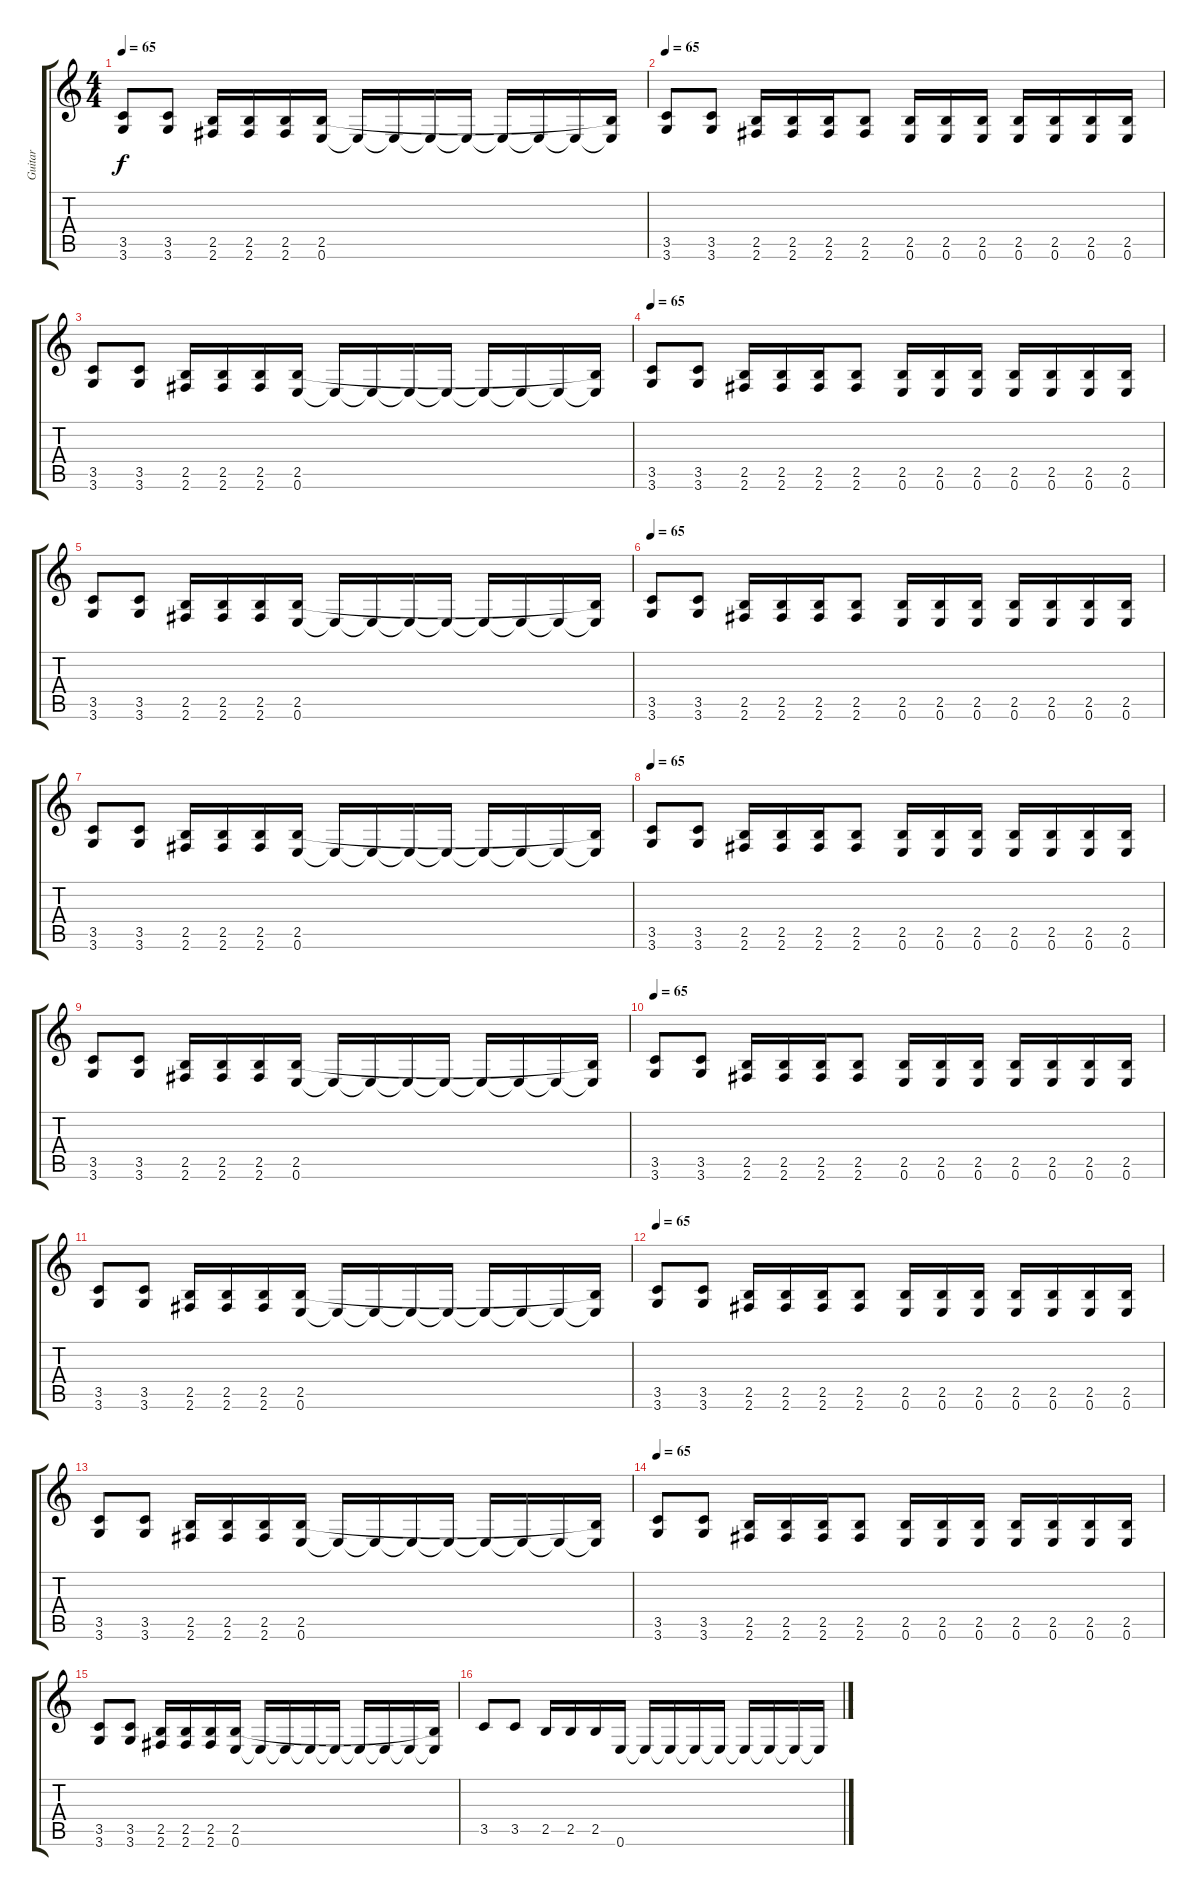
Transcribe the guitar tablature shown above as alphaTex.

\track ("Guitar" "Guitar") {instrument overdrivenguitar}
\staff {score tabs}
\tuning (E4 B3 G3 D3 A2 E2) {hide}
\ts (4 4)
\tempo 65
\clef g2
\ks c
(3.5 3.6).8{dy f} (3.5 3.6).8 (2.5 2.6).16 (2.5 2.6).16 (2.5 2.6).16 (2.5 0.6).16 0.6{t}.16 0.6{t}.16 0.6{t}.16 0.6{t}.16 0.6{t}.16 0.6{t}.16 0.6{t}.16 (2.5{t} 0.6{t}).16 |
\tempo 65
(3.5 3.6).8 (3.5 3.6).8 (2.5 2.6).16 (2.5 2.6).16 (2.5 2.6).16 (2.5 2.6).8 (2.5 0.6).16 (2.5 0.6).16 (2.5 0.6).16 (2.5 0.6).16 (2.5 0.6).16 (2.5 0.6).16 (2.5 0.6).16 |
(3.5 3.6).8 (3.5 3.6).8 (2.5 2.6).16 (2.5 2.6).16 (2.5 2.6).16 (2.5 0.6).16 0.6{t}.16 0.6{t}.16 0.6{t}.16 0.6{t}.16 0.6{t}.16 0.6{t}.16 0.6{t}.16 (2.5{t} 0.6{t}).16 |
\tempo 65
(3.5 3.6).8 (3.5 3.6).8 (2.5 2.6).16 (2.5 2.6).16 (2.5 2.6).16 (2.5 2.6).8 (2.5 0.6).16 (2.5 0.6).16 (2.5 0.6).16 (2.5 0.6).16 (2.5 0.6).16 (2.5 0.6).16 (2.5 0.6).16 |
(3.5 3.6).8 (3.5 3.6).8 (2.5 2.6).16 (2.5 2.6).16 (2.5 2.6).16 (2.5 0.6).16 0.6{t}.16 0.6{t}.16 0.6{t}.16 0.6{t}.16 0.6{t}.16 0.6{t}.16 0.6{t}.16 (2.5{t} 0.6{t}).16 |
\tempo 65
(3.5 3.6).8 (3.5 3.6).8 (2.5 2.6).16 (2.5 2.6).16 (2.5 2.6).16 (2.5 2.6).8 (2.5 0.6).16 (2.5 0.6).16 (2.5 0.6).16 (2.5 0.6).16 (2.5 0.6).16 (2.5 0.6).16 (2.5 0.6).16 |
(3.5 3.6).8 (3.5 3.6).8 (2.5 2.6).16 (2.5 2.6).16 (2.5 2.6).16 (2.5 0.6).16 0.6{t}.16 0.6{t}.16 0.6{t}.16 0.6{t}.16 0.6{t}.16 0.6{t}.16 0.6{t}.16 (2.5{t} 0.6{t}).16 |
\tempo 65
(3.5 3.6).8 (3.5 3.6).8 (2.5 2.6).16 (2.5 2.6).16 (2.5 2.6).16 (2.5 2.6).8 (2.5 0.6).16 (2.5 0.6).16 (2.5 0.6).16 (2.5 0.6).16 (2.5 0.6).16 (2.5 0.6).16 (2.5 0.6).16 |
(3.5 3.6).8 (3.5 3.6).8 (2.5 2.6).16 (2.5 2.6).16 (2.5 2.6).16 (2.5 0.6).16 0.6{t}.16 0.6{t}.16 0.6{t}.16 0.6{t}.16 0.6{t}.16 0.6{t}.16 0.6{t}.16 (2.5{t} 0.6{t}).16 |
\tempo 65
(3.5 3.6).8 (3.5 3.6).8 (2.5 2.6).16 (2.5 2.6).16 (2.5 2.6).16 (2.5 2.6).8 (2.5 0.6).16 (2.5 0.6).16 (2.5 0.6).16 (2.5 0.6).16 (2.5 0.6).16 (2.5 0.6).16 (2.5 0.6).16 |
(3.5 3.6).8 (3.5 3.6).8 (2.5 2.6).16 (2.5 2.6).16 (2.5 2.6).16 (2.5 0.6).16 0.6{t}.16 0.6{t}.16 0.6{t}.16 0.6{t}.16 0.6{t}.16 0.6{t}.16 0.6{t}.16 (2.5{t} 0.6{t}).16 |
\tempo 65
(3.5 3.6).8 (3.5 3.6).8 (2.5 2.6).16 (2.5 2.6).16 (2.5 2.6).16 (2.5 2.6).8 (2.5 0.6).16 (2.5 0.6).16 (2.5 0.6).16 (2.5 0.6).16 (2.5 0.6).16 (2.5 0.6).16 (2.5 0.6).16 |
(3.5 3.6).8 (3.5 3.6).8 (2.5 2.6).16 (2.5 2.6).16 (2.5 2.6).16 (2.5 0.6).16 0.6{t}.16 0.6{t}.16 0.6{t}.16 0.6{t}.16 0.6{t}.16 0.6{t}.16 0.6{t}.16 (2.5{t} 0.6{t}).16 |
\tempo 65
(3.5 3.6).8 (3.5 3.6).8 (2.5 2.6).16 (2.5 2.6).16 (2.5 2.6).16 (2.5 2.6).8 (2.5 0.6).16 (2.5 0.6).16 (2.5 0.6).16 (2.5 0.6).16 (2.5 0.6).16 (2.5 0.6).16 (2.5 0.6).16 |
(3.5 3.6).8 (3.5 3.6).8 (2.5 2.6).16 (2.5 2.6).16 (2.5 2.6).16 (2.5 0.6).16 0.6{t}.16 0.6{t}.16 0.6{t}.16 0.6{t}.16 0.6{t}.16 0.6{t}.16 0.6{t}.16 (2.5{t} 0.6{t}).16 |
3.5.8 3.5.8 2.5.16 2.5.16 2.5.16 0.6.16 0.6{t}.16 0.6{t}.16 0.6{t}.16 0.6{t}.16 0.6{t}.16 0.6{t}.16 0.6{t}.16 0.6{t}.16
